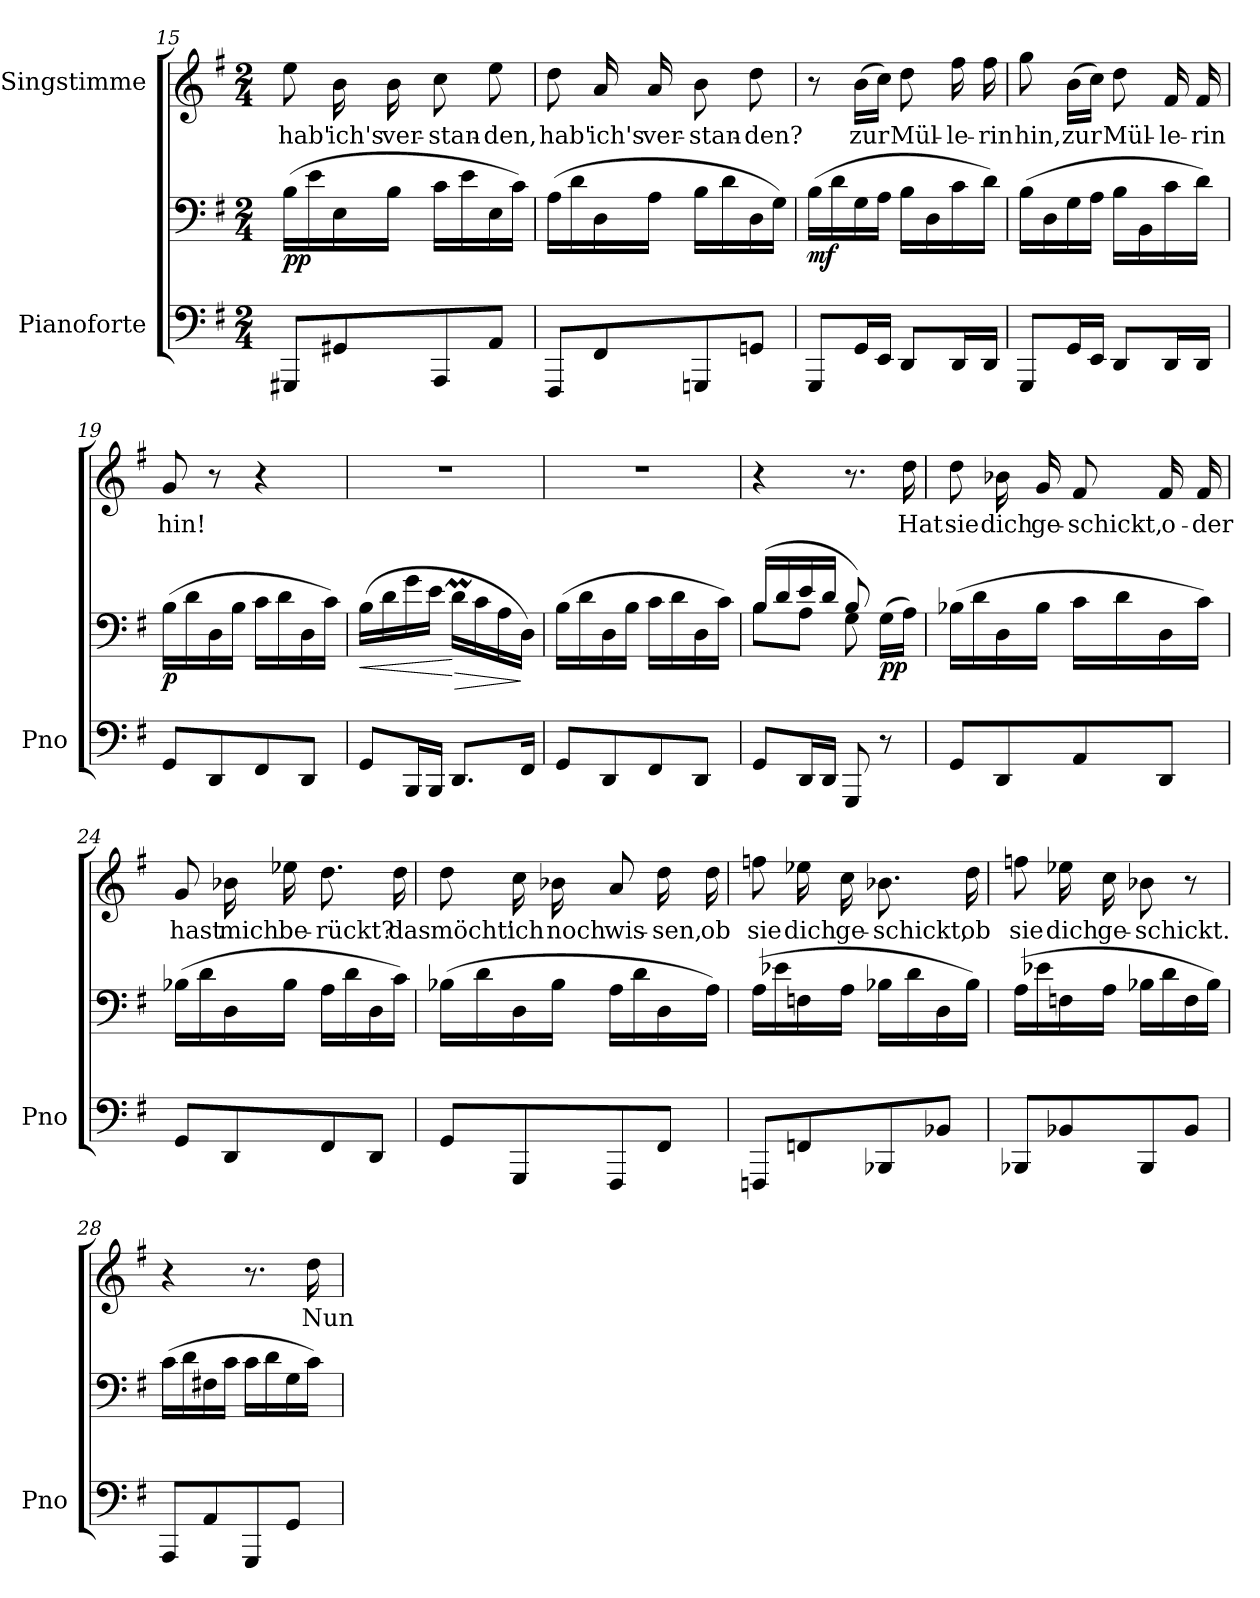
**kern	**kern	**dynam	**kern	**text
*part2	*part2	*part2	*part1	*part1
*staff3	*staff2	*staff2/3	*staff1	*staff1
*I"Pianoforte	*	*	*I"Singstimme	*
*I'Pno	*	*	*	*
*clefF4	*clefF4	*	*clefG2	*
*k[f#]	*k[f#]	*	*k[f#]	*
*M2/4	*M2/4	*	*M2/4	*
=15	=15	=15	=15	=15
!	!	!LO:DY:b	!	!
8GGG#X/L	(16B\LL	pp	8ee\	hab'
.	16e\	.	.	.
8GG#X/	16E\	.	16b\	ich's
.	16B\JJ	.	16b\	ver-
8AAA/	16c\LL	.	8cc\	-stan-
.	16e\	.	.	.
8AA/J	16E\	.	8ee\	-den,
.	16c\JJ)	.	.	.
=16	=16	=16	=16	=16
8FFF#/L	(16A\LL	.	8dd\	hab'
.	16d\	.	.	.
8FF#/	16D\	.	16a/	ich's
.	16A\JJ	.	16a/	ver-
8GGGn/	16B\LL	.	8b\	-stan-
.	16d\	.	.	.
8GGn/J	16D\	.	8dd\	-den?
.	16G\JJ)	.	.	.
=17	=17	=17	=17	=17
!	!	!LO:DY:b	!	!
8GGG/L	(16B\LL	mf	8r	.
.	16d\	.	.	.
16GG/L	16G\	.	(16b\LL	zur
16EE/JJ	16A\JJ	.	16cc\JJ)	.
8DD/L	16B\LL	.	8dd\	Mül-
.	16D\	.	.	.
16DD/L	16c\	.	16ff#\	-le-
16DD/JJ	16d\JJ)	.	16ff#\	-rin
=18	=18	=18	=18	=18
8GGG/L	(16B\LL	.	8gg\	hin,
.	16D\	.	.	.
16GG/L	16G\	.	(16b\LL	zur
16EE/JJ	16A\JJ	.	16cc\JJ)	.
8DD/L	16B\LL	.	8dd\	Mül-
.	16BB\	.	.	.
16DD/L	16c\	.	16f#/	-le-
16DD/JJ	16d\JJ)	.	16f#/	-rin
=19	=19	=19	=19	=19
!	!	!LO:DY:b	!	!
8GG/L	(16B\LL	p	8g/	hin!
.	16d\	.	.	.
8DD/	16D\	.	8r	.
.	16B\JJ	.	.	.
8FF#/	16c\LL	.	4r	.
.	16d\	.	.	.
8DD/J	16D\	.	.	.
.	16c\JJ)	.	.	.
=20	=20	=20	=20	=20
!	!	!LO:HP:b	!	!
8GG/L	(16B\LL	<	2r	.
.	16d\	.	.	.
16BBB/L	16g\	.	.	.
16BBB/JJ	16e\JJ	.	.	.
!	!	!LO:HP:n=1:b	!	!
8.DD/L	16dM\LL	[ >	.	.
.	16c\	.	.	.
.	16A\	.	.	.
16FF#/Jk	16D\JJ)	]	.	.
=21	=21	=21	=21	=21
8GG/L	(16B\LL	.	2r	.
.	16d\	.	.	.
8DD/	16D\	.	.	.
.	16B\JJ	.	.	.
8FF#/	16c\LL	.	.	.
.	16d\	.	.	.
8DD/J	16D\	.	.	.
.	16c\JJ)	.	.	.
=22	=22	=22	=22	=22
*	*^	*	*	*
8GG/L	(16B/LL	8B\L	.	4r	.
.	16d/	.	.	.	.
16DD/L	16e/	8A\J	.	.	.
16DD/JJ	16d/JJ	.	.	.	.
8GGG/	8B/)	8G\	.	8.r	.
!	!	!	!LO:DY:b	!	!
8r	(16G\LL	8ryy	pp	.	.
.	16A\JJ)	.	.	16dd\	Hat
*	*v	*v	*	*	*
=23	=23	=23	=23	=23
8GG/L	(16B-X\LL	.	8dd\	sie
.	16d\	.	.	.
8DD/	16D\	.	16b-X\	dich
.	16B-\JJ	.	16g/	ge-
8AA/	16c\LL	.	8f#/	-schickt,
.	16d\	.	.	.
8DD/J	16D\	.	16f#/	o-
.	16c\JJ)	.	16f#/	-der
=24	=24	=24	=24	=24
8GG/L	(16B-X\LL	.	8g/	hast
.	16d\	.	.	.
8DD/	16D\	.	16b-X\	mich
.	16B-\JJ	.	16ee-X\	be-
8FF#/	16A\LL	.	8.dd\	-rückt?
.	16d\	.	.	.
8DD/J	16D\	.	.	.
.	16c\JJ)	.	16dd\	das
=25	=25	=25	=25	=25
8GG/L	(16B-X\LL	.	8dd\	möcht'
.	16d\	.	.	.
8GGG/	16D\	.	16cc\	ich
.	16B-\JJ	.	16b-X\	noch
8FFF#/	16A\LL	.	8a/	wis-
.	16d\	.	.	.
8FF#/J	16D\	.	16dd\	-sen,
.	16A\JJ)	.	16dd\	ob
=26	=26	=26	=26	=26
8FFFn/L	(16A\LL	.	8ffn\	sie
.	16e-X\	.	.	.
8FFn/	16Fn\	.	16ee-X\	dich
.	16A\JJ	.	16cc\	ge-
8BBB-X/	16B-X\LL	.	8.b-X\	-schickt,
.	16d\	.	.	.
8BB-X/J	16D\	.	.	.
.	16B-\JJ)	.	16dd\	ob
=27	=27	=27	=27	=27
8BBB-X/L	(16A\LL	.	8ffn\	sie
.	16e-X\	.	.	.
8BB-X/	16Fn\	.	16ee-X\	dich
.	16A\JJ	.	16cc\	ge-
8BBB-/	16B-X\LL	.	8b-X\	-schickt.
.	16d\	.	.	.
8BB-/J	16F\	.	8r	.
.	16B-\JJ)	.	.	.
=28	=28	=28	=28	=28
8AAA/L	(16c\LL	.	4r	.
.	16d\	.	.	.
8AA/	16F#X\	.	.	.
.	16c\JJ	.	.	.
8GGG/	16c\LL	.	8.r	.
.	16d\	.	.	.
8GG/J	16G\	.	.	.
.	16c\JJ)	.	16dd\	Nun
=	=	=	=	=
*-	*-	*-	*-	*-
